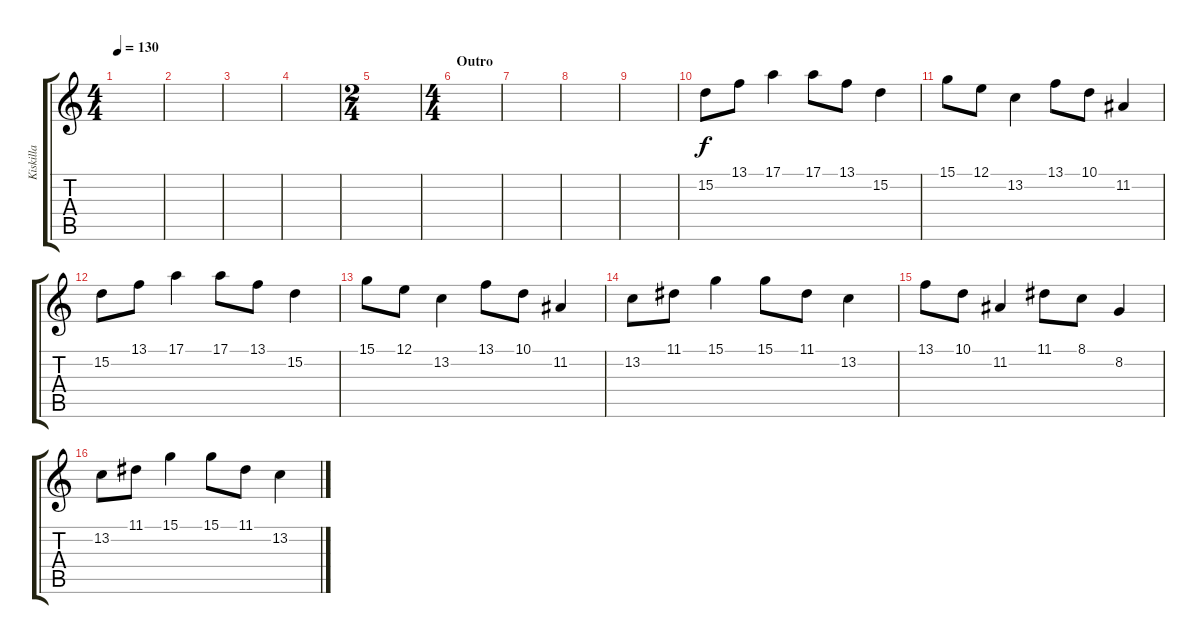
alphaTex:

\track ("Kiskilla" "Kiskilla") {instrument lead2sawtooth}
\staff {score tabs}
\tuning (E4 B3 G3 D3 A2 E2) {hide}
\ts (4 4)
\tempo 130
\clef g2
\ks c
|
|
|
|
\ts (2 4)
|
\ts (4 4)
\section ("" "Outro")
|
|
|
|
15.2.8{volume 12 instrument musicbox} 13.1.8 17.1.4 17.1.8 13.1.8 15.2.4 |
15.1.8 12.1.8 13.2.4 13.1.8 10.1.8 11.2.4 |
15.2.8 13.1.8 17.1.4 17.1.8 13.1.8 15.2.4 |
15.1.8 12.1.8 13.2.4 13.1.8 10.1.8 11.2.4 |
13.2.8 11.1.8 15.1.4 15.1.8 11.1.8 13.2.4 |
13.1.8 10.1.8 11.2.4 11.1.8 8.1.8 8.2.4 |
13.2.8 11.1.8 15.1.4 15.1.8 11.1.8 13.2.4
